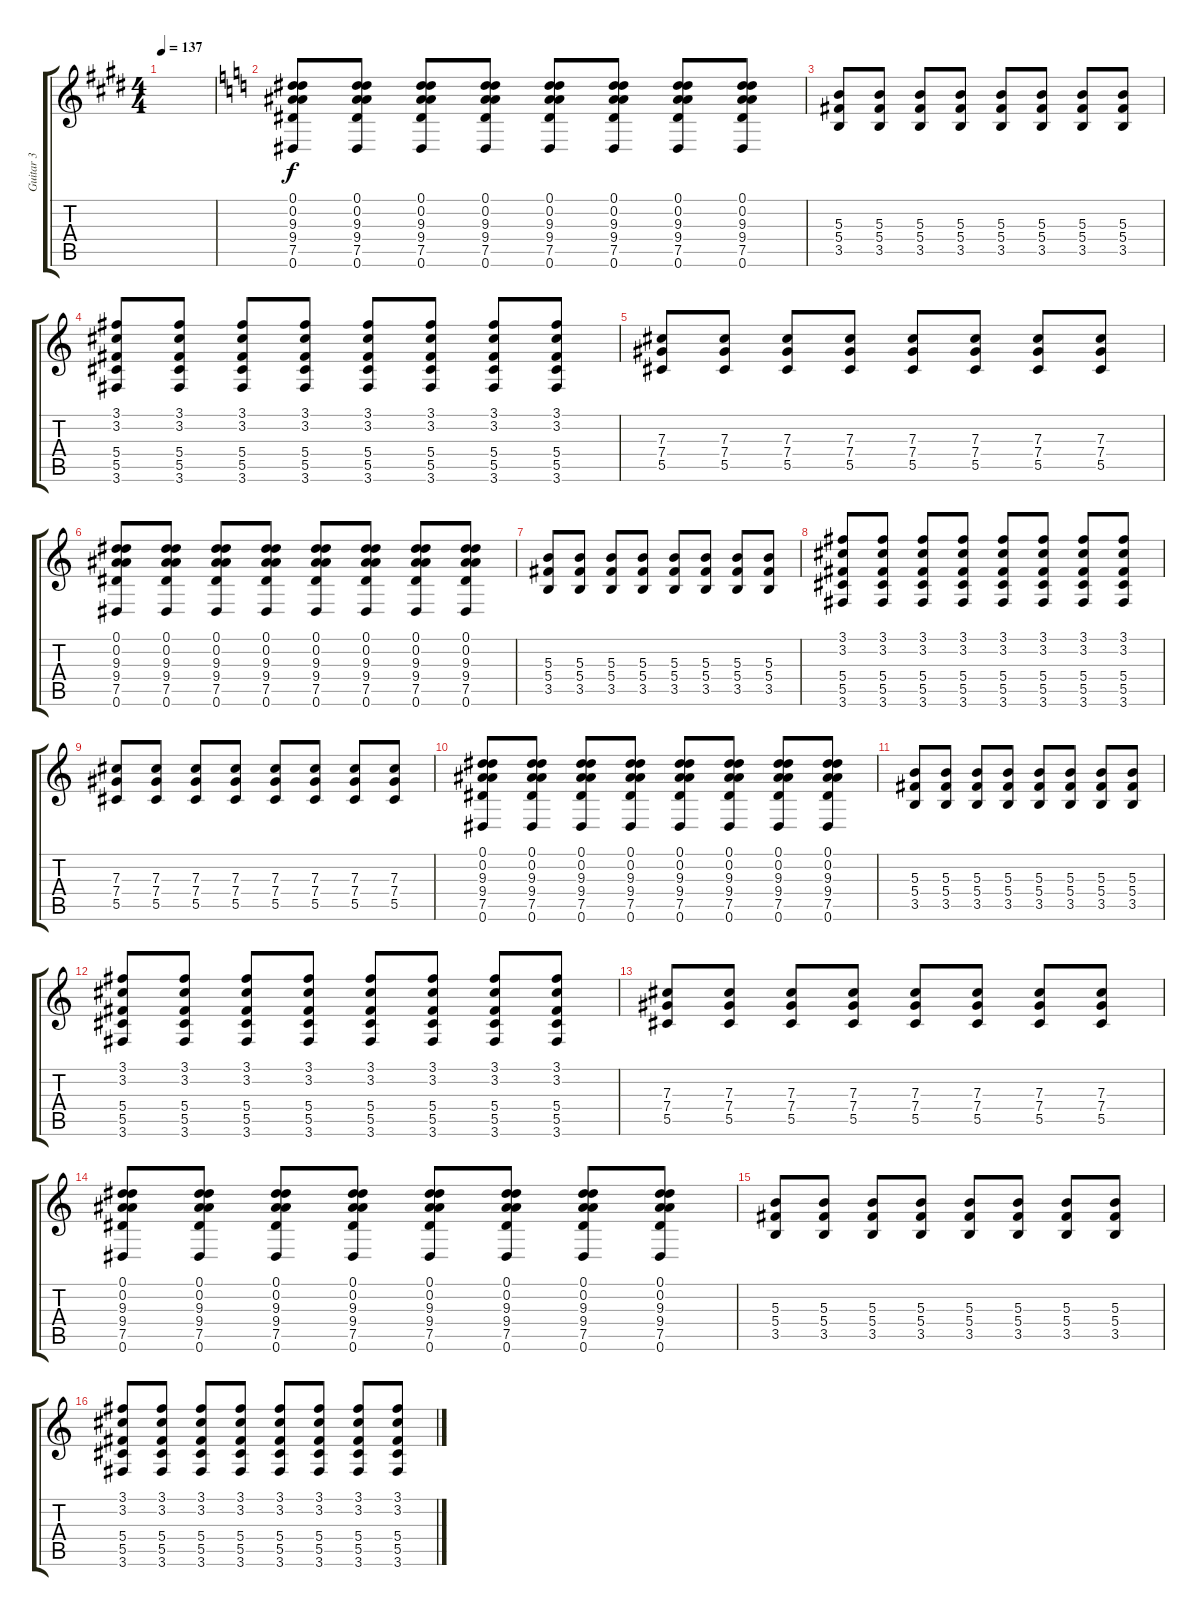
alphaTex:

\track ("Guitar 3" "Guitar 3") {instrument distortionguitar}
\staff {score tabs}
\tuning (Eb4 Bb3 Gb3 Db3 Ab2 Eb2) {hide}
\ts (4 4)
\tempo 137
\clef g2
\ks e
|
\ks c
(0.1 0.2 9.3 9.4 7.5 0.6).8 (0.1 0.2 9.3 9.4 7.5 0.6).8 (0.1 0.2 9.3 9.4 7.5 0.6).8 (0.1 0.2 9.3 9.4 7.5 0.6).8 (0.1 0.2 9.3 9.4 7.5 0.6).8 (0.1 0.2 9.3 9.4 7.5 0.6).8 (0.1 0.2 9.3 9.4 7.5 0.6).8 (0.1 0.2 9.3 9.4 7.5 0.6).8 |
(5.3 5.4 3.5).8 (5.3 5.4 3.5).8 (5.3 5.4 3.5).8 (5.3 5.4 3.5).8 (5.3 5.4 3.5).8 (5.3 5.4 3.5).8 (5.3 5.4 3.5).8 (5.3 5.4 3.5).8 |
(3.1 3.2 5.4 5.5 3.6).8 (3.1 3.2 5.4 5.5 3.6).8 (3.1 3.2 5.4 5.5 3.6).8 (3.1 3.2 5.4 5.5 3.6).8 (3.1 3.2 5.4 5.5 3.6).8 (3.1 3.2 5.4 5.5 3.6).8 (3.1 3.2 5.4 5.5 3.6).8 (3.1 3.2 5.4 5.5 3.6).8 |
(7.3 7.4 5.5).8 (7.3 7.4 5.5).8 (7.3 7.4 5.5).8 (7.3 7.4 5.5).8 (7.3 7.4 5.5).8 (7.3 7.4 5.5).8 (7.3 7.4 5.5).8 (7.3 7.4 5.5).8 |
(0.1 0.2 9.3 9.4 7.5 0.6).8 (0.1 0.2 9.3 9.4 7.5 0.6).8 (0.1 0.2 9.3 9.4 7.5 0.6).8 (0.1 0.2 9.3 9.4 7.5 0.6).8 (0.1 0.2 9.3 9.4 7.5 0.6).8 (0.1 0.2 9.3 9.4 7.5 0.6).8 (0.1 0.2 9.3 9.4 7.5 0.6).8 (0.1 0.2 9.3 9.4 7.5 0.6).8 |
(5.3 5.4 3.5).8 (5.3 5.4 3.5).8 (5.3 5.4 3.5).8 (5.3 5.4 3.5).8 (5.3 5.4 3.5).8 (5.3 5.4 3.5).8 (5.3 5.4 3.5).8 (5.3 5.4 3.5).8 |
(3.1 3.2 5.4 5.5 3.6).8 (3.1 3.2 5.4 5.5 3.6).8 (3.1 3.2 5.4 5.5 3.6).8 (3.1 3.2 5.4 5.5 3.6).8 (3.1 3.2 5.4 5.5 3.6).8 (3.1 3.2 5.4 5.5 3.6).8 (3.1 3.2 5.4 5.5 3.6).8 (3.1 3.2 5.4 5.5 3.6).8 |
(7.3 7.4 5.5).8 (7.3 7.4 5.5).8 (7.3 7.4 5.5).8 (7.3 7.4 5.5).8 (7.3 7.4 5.5).8 (7.3 7.4 5.5).8 (7.3 7.4 5.5).8 (7.3 7.4 5.5).8 |
(0.1 0.2 9.3 9.4 7.5 0.6).8 (0.1 0.2 9.3 9.4 7.5 0.6).8 (0.1 0.2 9.3 9.4 7.5 0.6).8 (0.1 0.2 9.3 9.4 7.5 0.6).8 (0.1 0.2 9.3 9.4 7.5 0.6).8 (0.1 0.2 9.3 9.4 7.5 0.6).8 (0.1 0.2 9.3 9.4 7.5 0.6).8 (0.1 0.2 9.3 9.4 7.5 0.6).8 |
(5.3 5.4 3.5).8 (5.3 5.4 3.5).8 (5.3 5.4 3.5).8 (5.3 5.4 3.5).8 (5.3 5.4 3.5).8 (5.3 5.4 3.5).8 (5.3 5.4 3.5).8 (5.3 5.4 3.5).8 |
(3.1 3.2 5.4 5.5 3.6).8 (3.1 3.2 5.4 5.5 3.6).8 (3.1 3.2 5.4 5.5 3.6).8 (3.1 3.2 5.4 5.5 3.6).8 (3.1 3.2 5.4 5.5 3.6).8 (3.1 3.2 5.4 5.5 3.6).8 (3.1 3.2 5.4 5.5 3.6).8 (3.1 3.2 5.4 5.5 3.6).8 |
(7.3 7.4 5.5).8 (7.3 7.4 5.5).8 (7.3 7.4 5.5).8 (7.3 7.4 5.5).8 (7.3 7.4 5.5).8 (7.3 7.4 5.5).8 (7.3 7.4 5.5).8 (7.3 7.4 5.5).8 |
(0.1 0.2 9.3 9.4 7.5 0.6).8 (0.1 0.2 9.3 9.4 7.5 0.6).8 (0.1 0.2 9.3 9.4 7.5 0.6).8 (0.1 0.2 9.3 9.4 7.5 0.6).8 (0.1 0.2 9.3 9.4 7.5 0.6).8 (0.1 0.2 9.3 9.4 7.5 0.6).8 (0.1 0.2 9.3 9.4 7.5 0.6).8 (0.1 0.2 9.3 9.4 7.5 0.6).8 |
(5.3 5.4 3.5).8 (5.3 5.4 3.5).8 (5.3 5.4 3.5).8 (5.3 5.4 3.5).8 (5.3 5.4 3.5).8 (5.3 5.4 3.5).8 (5.3 5.4 3.5).8 (5.3 5.4 3.5).8 |
(3.1 3.2 5.4 5.5 3.6).8 (3.1 3.2 5.4 5.5 3.6).8 (3.1 3.2 5.4 5.5 3.6).8 (3.1 3.2 5.4 5.5 3.6).8 (3.1 3.2 5.4 5.5 3.6).8 (3.1 3.2 5.4 5.5 3.6).8 (3.1 3.2 5.4 5.5 3.6).8 (3.1 3.2 5.4 5.5 3.6).8
